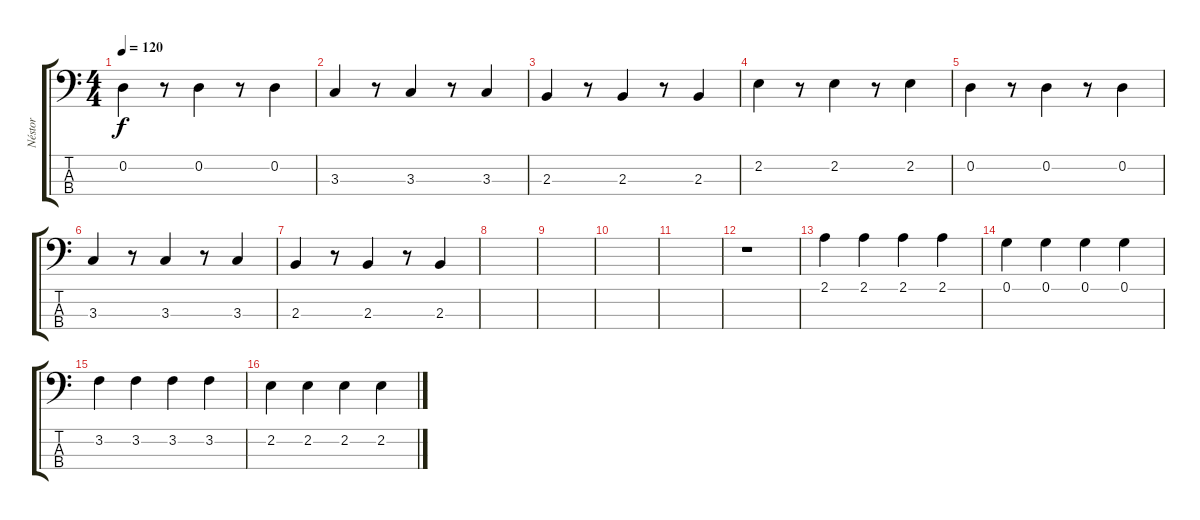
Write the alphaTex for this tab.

\track ("Néstor" "Néstor") {instrument electricbassfinger}
\staff {score tabs}
\tuning (G2 D2 A1 E1) {hide}
\ts (4 4)
\tempo 120
\clef f4
\ks c
0.2.4{dy f} r.8 0.2.4 r.8 0.2.4 |
3.3.4 r.8 3.3.4 r.8 3.3.4 |
2.3.4 r.8 2.3.4 r.8 2.3.4 |
2.2.4 r.8 2.2.4 r.8 2.2.4 |
0.2.4 r.8 0.2.4 r.8 0.2.4 |
3.3.4 r.8 3.3.4 r.8 3.3.4 |
2.3.4 r.8 2.3.4 r.8 2.3.4 |
|
|
|
|
r.1 |
2.1.4 2.1.4 2.1.4 2.1.4 |
0.1.4 0.1.4 0.1.4 0.1.4 |
3.2.4 3.2.4 3.2.4 3.2.4 |
2.2.4 2.2.4 2.2.4 2.2.4
